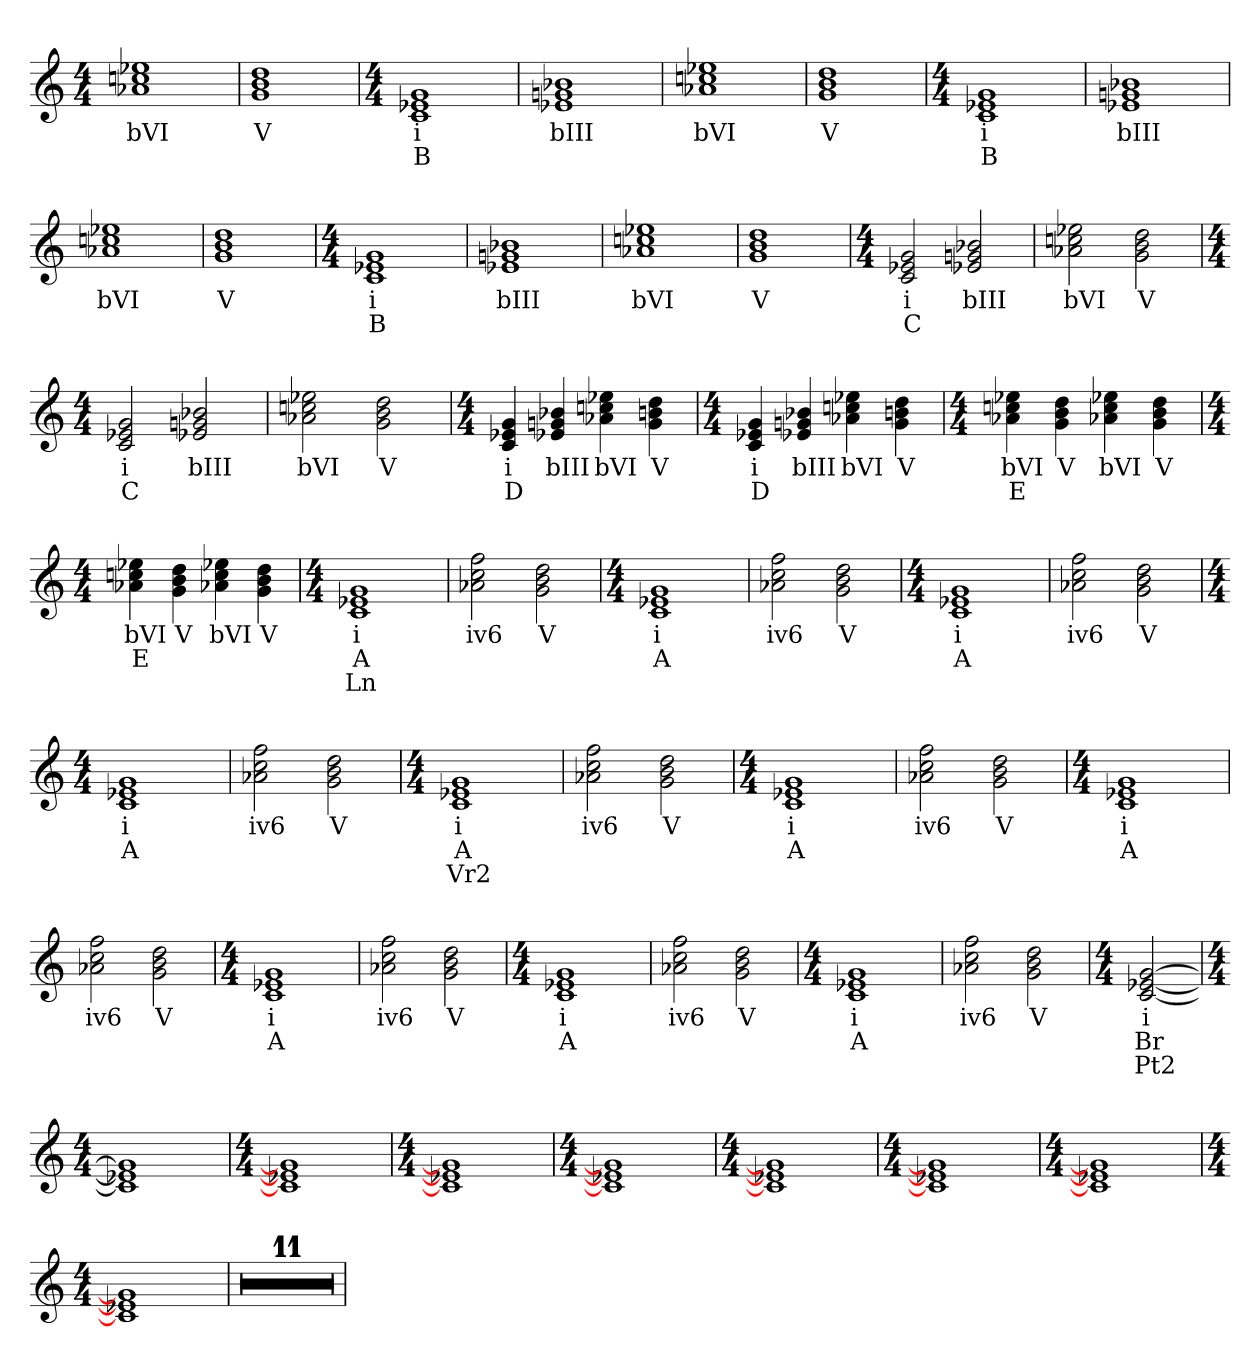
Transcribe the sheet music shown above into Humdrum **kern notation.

**kern	**text	**text	**text
*part1	*part1	*part1	*part1
*staff1	*staff1	*staff1	*staff1
*k[]	*	*	*
*C:	*	*	*
*M4/4	*	*	*
=	=	=	=
1a-X 1ccn 1ee-X	bVI	.	.
=	=	=	=
*k[]	*	*	*
*C:	*	*	*
1g 1b 1dd	V	.	.
=	=	=	=
*k[]	*	*	*
*C:	*	*	*
*M4/4	*	*	*
1c 1e-X 1g	i	B	.
=	=	=	=
*k[]	*	*	*
*C:	*	*	*
1e-X 1gn 1b-X	bIII	.	.
=	=	=	=
*k[]	*	*	*
*C:	*	*	*
1a-X 1ccn 1ee-X	bVI	.	.
=	=	=	=
*k[]	*	*	*
*C:	*	*	*
1g 1b 1dd	V	.	.
=	=	=	=
*k[]	*	*	*
*C:	*	*	*
*M4/4	*	*	*
1c 1e-X 1g	i	B	.
=	=	=	=
*k[]	*	*	*
*C:	*	*	*
1e-X 1gn 1b-X	bIII	.	.
=	=	=	=
*k[]	*	*	*
*C:	*	*	*
1a-X 1ccn 1ee-X	bVI	.	.
=	=	=	=
*k[]	*	*	*
*C:	*	*	*
1g 1b 1dd	V	.	.
=	=	=	=
*k[]	*	*	*
*C:	*	*	*
*M4/4	*	*	*
1c 1e-X 1g	i	B	.
=	=	=	=
*k[]	*	*	*
*C:	*	*	*
1e-X 1gn 1b-X	bIII	.	.
=	=	=	=
*k[]	*	*	*
*C:	*	*	*
1a-X 1ccn 1ee-X	bVI	.	.
=	=	=	=
*k[]	*	*	*
*C:	*	*	*
1g 1b 1dd	V	.	.
=	=	=	=
*k[]	*	*	*
*C:	*	*	*
*M4/4	*	*	*
2c 2e-X 2g	i	C	.
2e-X 2gn 2b-X	bIII	.	.
=	=	=	=
*k[]	*	*	*
*C:	*	*	*
2a-X 2ccn 2ee-X	bVI	.	.
2g 2b 2dd	V	.	.
=	=	=	=
*k[]	*	*	*
*C:	*	*	*
*M4/4	*	*	*
2c 2e-X 2g	i	C	.
2e-X 2gn 2b-X	bIII	.	.
=	=	=	=
*k[]	*	*	*
*C:	*	*	*
2a-X 2ccn 2ee-X	bVI	.	.
2g 2b 2dd	V	.	.
=	=	=	=
*k[]	*	*	*
*C:	*	*	*
*M4/4	*	*	*
4c 4e-X 4g	i	D	.
4e-X 4gn 4b-X	bIII	.	.
4a-X 4ccn 4ee-X	bVI	.	.
4g 4bn 4dd	V	.	.
=	=	=	=
*k[]	*	*	*
*C:	*	*	*
*M4/4	*	*	*
4c 4e-X 4g	i	D	.
4e-X 4gn 4b-X	bIII	.	.
4a-X 4ccn 4ee-X	bVI	.	.
4g 4bn 4dd	V	.	.
=	=	=	=
*k[]	*	*	*
*C:	*	*	*
*M4/4	*	*	*
4a-X 4ccn 4ee-X	bVI	E	.
4g 4b 4dd	V	.	.
4a-X 4cc 4ee-X	bVI	.	.
4g 4b 4dd	V	.	.
=	=	=	=
*k[]	*	*	*
*C:	*	*	*
*M4/4	*	*	*
4a-X 4ccn 4ee-X	bVI	E	.
4g 4b 4dd	V	.	.
4a-X 4cc 4ee-X	bVI	.	.
4g 4b 4dd	V	.	.
=	=	=	=
*k[]	*	*	*
*C:	*	*	*
*M4/4	*	*	*
1c 1e-X 1g	i	A	Ln
=	=	=	=
*k[]	*	*	*
*C:	*	*	*
2a-X 2cc 2ff	iv6	.	.
2g 2b 2dd	V	.	.
=	=	=	=
*k[]	*	*	*
*C:	*	*	*
*M4/4	*	*	*
1c 1e-X 1g	i	A	.
=	=	=	=
*k[]	*	*	*
*C:	*	*	*
2a-X 2cc 2ff	iv6	.	.
2g 2b 2dd	V	.	.
=	=	=	=
*k[]	*	*	*
*C:	*	*	*
*M4/4	*	*	*
1c 1e-X 1g	i	A	.
=	=	=	=
*k[]	*	*	*
*C:	*	*	*
2a-X 2cc 2ff	iv6	.	.
2g 2b 2dd	V	.	.
=	=	=	=
*k[]	*	*	*
*C:	*	*	*
*M4/4	*	*	*
1c 1e-X 1g	i	A	.
=	=	=	=
*k[]	*	*	*
*C:	*	*	*
2a-X 2cc 2ff	iv6	.	.
2g 2b 2dd	V	.	.
=	=	=	=
*k[]	*	*	*
*C:	*	*	*
*M4/4	*	*	*
1c 1e-X 1g	i	A	Vr2
=	=	=	=
*k[]	*	*	*
*C:	*	*	*
2a-X 2cc 2ff	iv6	.	.
2g 2b 2dd	V	.	.
=	=	=	=
*k[]	*	*	*
*C:	*	*	*
*M4/4	*	*	*
1c 1e-X 1g	i	A	.
=	=	=	=
*k[]	*	*	*
*C:	*	*	*
2a-X 2cc 2ff	iv6	.	.
2g 2b 2dd	V	.	.
=	=	=	=
*k[]	*	*	*
*C:	*	*	*
*M4/4	*	*	*
1c 1e-X 1g	i	A	.
=	=	=	=
*k[]	*	*	*
*C:	*	*	*
2a-X 2cc 2ff	iv6	.	.
2g 2b 2dd	V	.	.
=	=	=	=
*k[]	*	*	*
*C:	*	*	*
*M4/4	*	*	*
1c 1e-X 1g	i	A	.
=	=	=	=
*k[]	*	*	*
*C:	*	*	*
2a-X 2cc 2ff	iv6	.	.
2g 2b 2dd	V	.	.
=	=	=	=
*k[]	*	*	*
*C:	*	*	*
*M4/4	*	*	*
1c 1e-X 1g	i	A	.
=	=	=	=
*k[]	*	*	*
*C:	*	*	*
2a-X 2cc 2ff	iv6	.	.
2g 2b 2dd	V	.	.
=	=	=	=
*k[]	*	*	*
*C:	*	*	*
*M4/4	*	*	*
1c 1e-X 1g	i	A	.
=	=	=	=
*k[]	*	*	*
*C:	*	*	*
2a-X 2cc 2ff	iv6	.	.
2g 2b 2dd	V	.	.
=	=	=	=
*k[]	*	*	*
*C:	*	*	*
*M4/4	*	*	*
[2c [2e-X [2g	i	Br	Pt2
=	=	=	=
*k[]	*	*	*
*C:	*	*	*
*M4/4	*	*	*
1c] 1e-X] 1g]	.	.	.
=	=	=	=
*k[]	*	*	*
*C:	*	*	*
*M4/4	*	*	*
1c] 1e-X] 1g]	.	.	.
=	=	=	=
*k[]	*	*	*
*C:	*	*	*
*M4/4	*	*	*
1c] 1e-X] 1g]	.	.	.
=	=	=	=
*k[]	*	*	*
*C:	*	*	*
*M4/4	*	*	*
1c] 1e-X] 1g]	.	.	.
=	=	=	=
*k[]	*	*	*
*C:	*	*	*
*M4/4	*	*	*
1c] 1e-X] 1g]	.	.	.
=	=	=	=
*k[]	*	*	*
*C:	*	*	*
*M4/4	*	*	*
1c] 1e-X] 1g]	.	.	.
=	=	=	=
*k[]	*	*	*
*C:	*	*	*
*M4/4	*	*	*
1c] 1e-X] 1g]	.	.	.
=	=	=	=
*k[]	*	*	*
*C:	*	*	*
*M4/4	*	*	*
1c] 1e-X] 1g]	.	.	.
=	=	=	=
*k[]	*	*	*
*C:	*	*	*
1r	.	.	.
=	=	=	=
*k[]	*	*	*
*C:	*	*	*
1r	.	.	.
=	=	=	=
*k[]	*	*	*
*C:	*	*	*
1r	.	.	.
=	=	=	=
*k[]	*	*	*
*C:	*	*	*
1r	.	.	.
=	=	=	=
*k[]	*	*	*
*C:	*	*	*
1r	.	.	.
=	=	=	=
*k[]	*	*	*
*C:	*	*	*
1r	.	.	.
=	=	=	=
*k[]	*	*	*
*C:	*	*	*
1r	.	.	.
=	=	=	=
*k[]	*	*	*
*C:	*	*	*
1r	.	.	.
=	=	=	=
*k[]	*	*	*
*C:	*	*	*
1r	.	.	.
=	=	=	=
*k[]	*	*	*
*C:	*	*	*
1r	.	.	.
=	=	=	=
*k[]	*	*	*
*C:	*	*	*
1r	.	.	.
=	=	=	=
*-	*-	*-	*-
